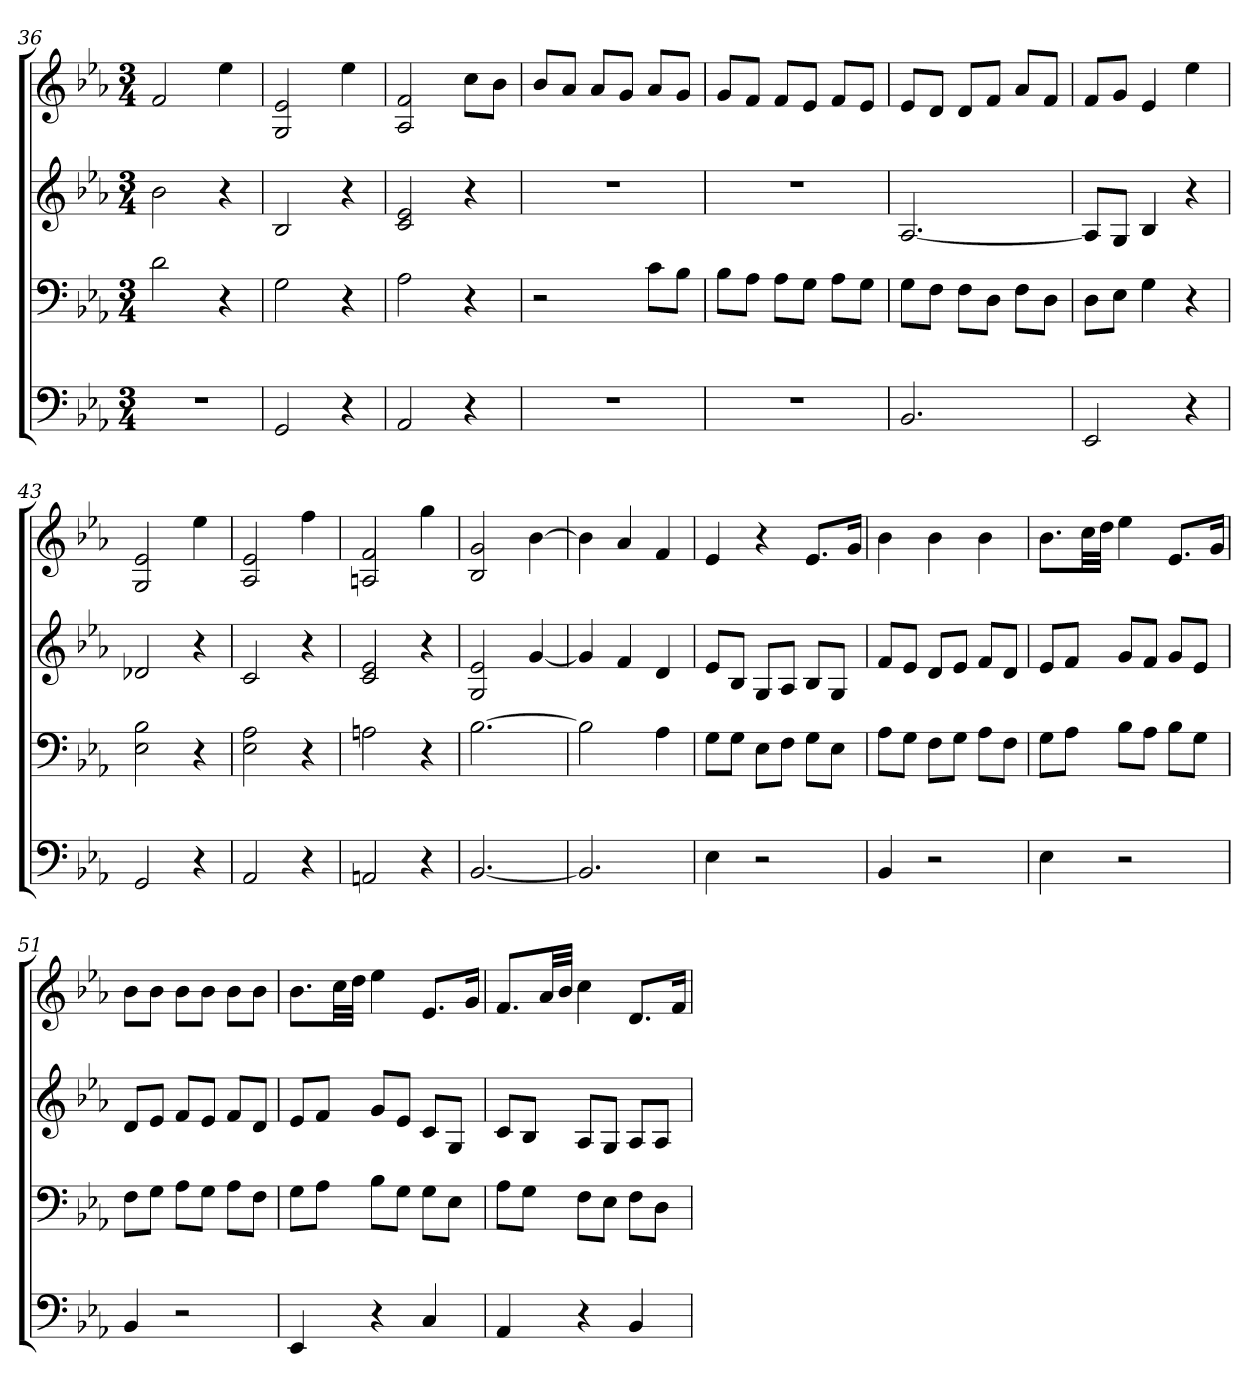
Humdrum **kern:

**kern	**kern	**kern	**kern
*part4	*part3	*part2	*part1
*staff4	*staff3	*staff2	*staff1
*k[b-e-a-]	*k[b-e-a-]	*k[b-e-a-]	*k[b-e-a-]
*E-:	*E-:	*E-:	*E-:
*M3/4	*M3/4	*M3/4	*M3/4
=36	=36	=36	=36
2.r	2d	2b-	2f
.	4r	4r	4ee-
=37	=37	=37	=37
2GG	2G	2B-	2G 2e-
4r	4r	4r	4ee-
=38	=38	=38	=38
2AA-	2A-	2c 2e-	2A- 2f
4r	4r	4r	8ccL
.	.	.	8b-J
=39	=39	=39	=39
2.r	2r	2.r	8b-L
.	.	.	8a-J
.	.	.	8a-L
.	.	.	8gJ
.	8cL	.	8a-L
.	8B-J	.	8gJ
=40	=40	=40	=40
2.r	8B-L	2.r	8gL
.	8A-J	.	8fJ
.	8A-L	.	8fL
.	8GJ	.	8e-J
.	8A-L	.	8fL
.	8GJ	.	8e-J
=41	=41	=41	=41
2.BB-	8GL	[2.A-	8e-L
.	8FJ	.	8dJ
.	8FL	.	8dL
.	8DJ	.	8fJ
.	8FL	.	8a-L
.	8DJ	.	8fJ
=42	=42	=42	=42
2EE-	8DL	8A-L]	8fL
.	8E-J	8GJ	8gJ
.	4G	4B-	4e-
4r	4r	4r	4ee-
=43	=43	=43	=43
2GG	2E- 2B-	2d-X	2G 2e-
4r	4r	4r	4ee-
=44	=44	=44	=44
2AA-	2E- 2A-	2c	2A- 2e-
4r	4r	4r	4ff
=45	=45	=45	=45
2AAn	2An	2c 2e-	2An 2f
4r	4r	4r	4gg
=46	=46	=46	=46
[2.BB-	[2.B-	2G 2e-	2B- 2g
.	.	[4g	[4b-
=47	=47	=47	=47
2.BB-]	2B-]	4g]	4b-]
.	.	4f	4a-
.	4A-	4d	4f
=48	=48	=48	=48
4E-	8GL	8e-L	4e-
.	8GJ	8B-J	.
2r	8E-L	8GL	4r
.	8FJ	8A-J	.
.	8GL	8B-L	8.e-L
.	8E-J	8GJ	.
.	.	.	16gJk
=49	=49	=49	=49
4BB-	8A-L	8fL	4b-
.	8GJ	8e-J	.
2r	8FL	8dL	4b-
.	8GJ	8e-J	.
.	8A-L	8fL	4b-
.	8FJ	8dJ	.
=50	=50	=50	=50
4E-	8GL	8e-L	8.b-L
.	8A-J	8fJ	.
.	.	.	32ccLL
.	.	.	32ddJJJ
2r	8B-L	8gL	4ee-
.	8A-J	8fJ	.
.	8B-L	8gL	8.e-L
.	8GJ	8e-J	.
.	.	.	16gJk
=51	=51	=51	=51
4BB-	8FL	8dL	8b-L
.	8GJ	8e-J	8b-J
2r	8A-L	8fL	8b-L
.	8GJ	8e-J	8b-J
.	8A-L	8fL	8b-L
.	8FJ	8dJ	8b-J
=52	=52	=52	=52
4EE-	8GL	8e-L	8.b-L
.	8A-J	8fJ	.
.	.	.	32ccLL
.	.	.	32ddJJJ
4r	8B-L	8gL	4ee-
.	8GJ	8e-J	.
4C	8GL	8cL	8.e-L
.	8E-J	8GJ	.
.	.	.	16gJk
=53	=53	=53	=53
4AA-	8A-L	8cL	8.fL
.	8GJ	8B-J	.
.	.	.	32a-LL
.	.	.	32b-JJJ
4r	8FL	8A-L	4cc
.	8E-J	8GJ	.
4BB-	8FL	8A-L	8.dL
.	8DJ	8A-J	.
.	.	.	16fJk
=	=	=	=
*-	*-	*-	*-
